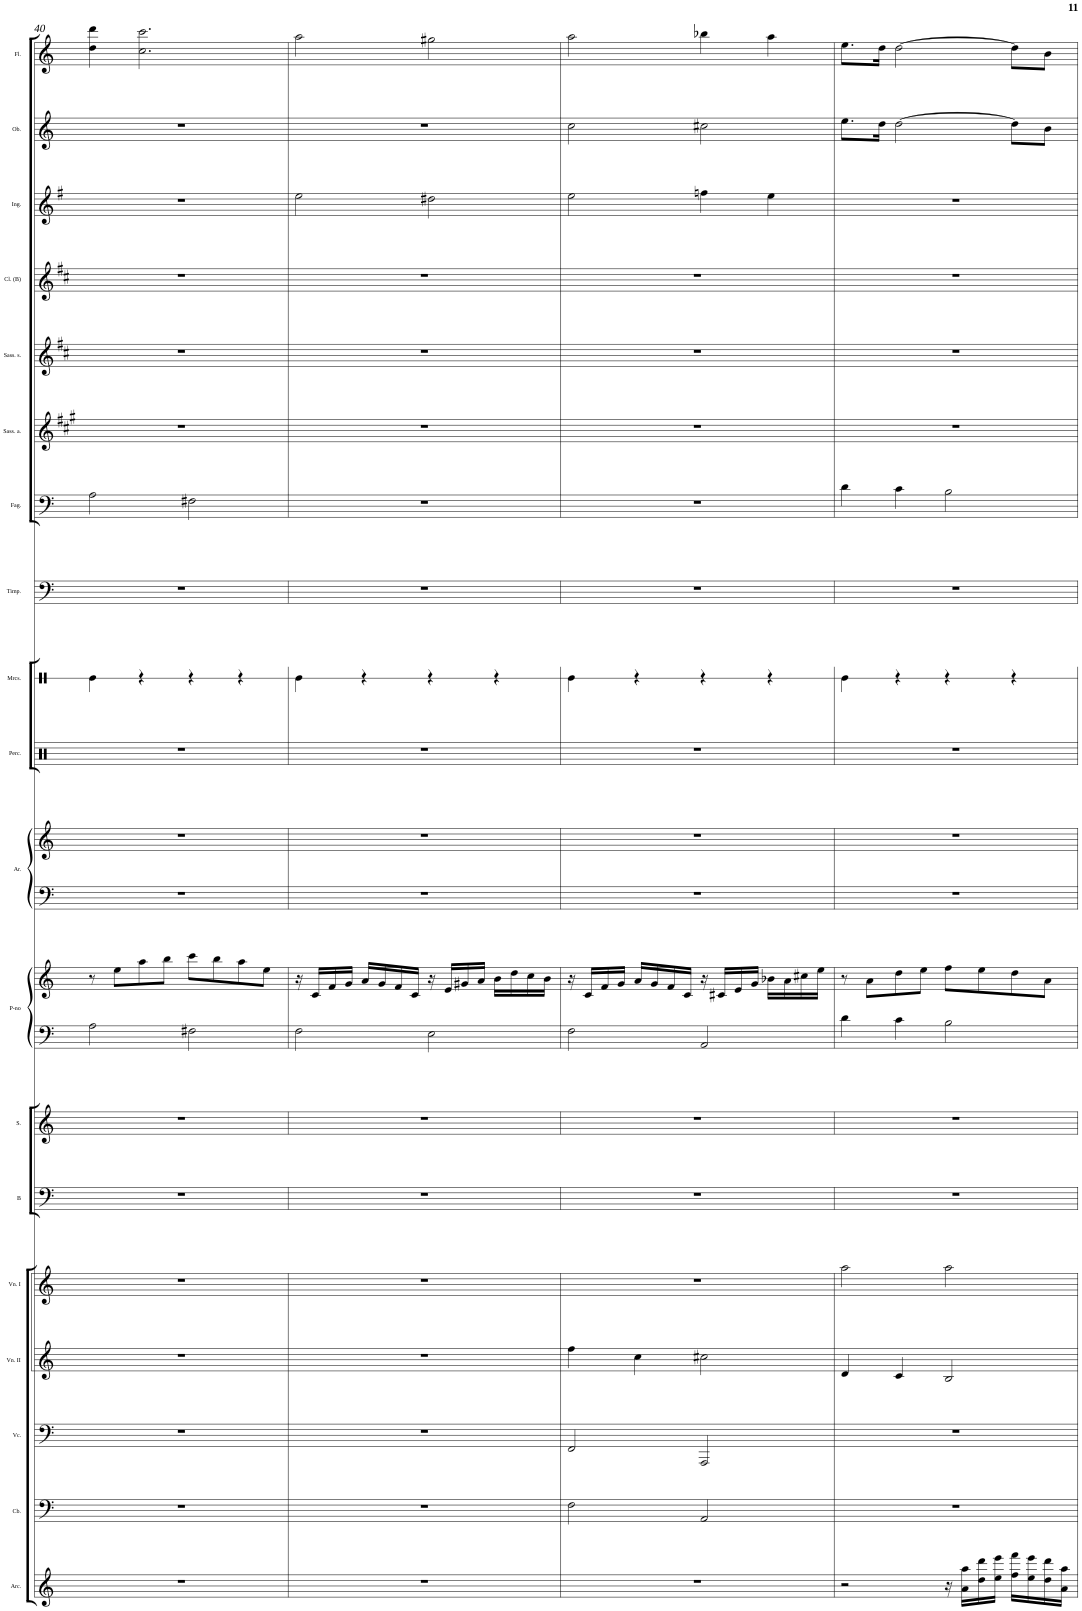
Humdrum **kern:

**kern	**kern	**kern	**kern	**kern	**kern	**kern	**kern	**kern	**kern	**kern	**kern	**kern	**kern	**kern	**kern	**kern	**kern	**kern	**kern	**kern
*part19	*part18	*part17	*part16	*part15	*part14	*part13	*part12	*part12	*part11	*part11	*part10	*part9	*part8	*part7	*part6	*part5	*part4	*part3	*part2	*part1
*staff21	*staff20	*staff19	*staff18	*staff17	*staff16	*staff15	*staff14	*staff13	*staff12	*staff11	*staff10	*staff9	*staff8	*staff7	*staff6	*staff5	*staff4	*staff3	*staff2	*staff1
*I"Archi	*I"Contrabass	*I"Violoncello	*I"Violino II	*I"Violino I	*I"Basso	*I"Soprano	*I"Piano	*	*I"Arpa	*	*I"Percussion	*I"Maracas	*I"Timpani	*I"Fagotto	*I"Sassofono alto	*I"Sassofono soprano	*I"Clarinetto in B	*I"Inglese	*I"Oboe	*I"Flauto
*I'Arc.	*I'Cb.	*I'Vc.	*I'Vn. II	*I'Vn. I	*I'B	*I'S.	*I'P-no	*	*I'Ar.	*	*I'Perc.	*I'Mrcs.	*I'Timp.	*I'Fag.	*I'Sass. a.	*I'Sass. s.	*I'Cl. (B)	*I'Ing.	*I'Ob.	*I'Fl.
!!LO:PB:g=z
*clefG2	*clefF4	*clefF4	*clefG2	*clefG2	*clefF4	*clefG2	*clefF4	*clefG2	*clefF4	*clefG2	*clefX	*clefX	*clefF4	*clefF4	*clefG2	*clefG2	*clefG2	*clefG2	*clefG2	*clefG2
*	*Trd7c12	*	*	*	*	*	*	*	*	*	*	*	*	*	*Trd5c9	*Trd1c2	*Trd1c2	*Trd4c7	*	*
*k[]	*k[]	*k[]	*k[]	*k[]	*k[]	*k[]	*k[]	*k[]	*k[]	*k[]	*k[]	*k[]	*k[]	*k[]	*k[f#c#g#]	*k[f#c#]	*k[f#c#]	*k[f#]	*k[]	*k[]
*M4/4	*M4/4	*M4/4	*M4/4	*M4/4	*M4/4	*M4/4	*M4/4	*M4/4	*M4/4	*M4/4	*M4/4	*M4/4	*M4/4	*M4/4	*M4/4	*M4/4	*M4/4	*M4/4	*M4/4	*M4/4
=40	=40	=40	=40	=40	=40	=40	=40	=40	=40	=40	=40	=40	=40	=40	=40	=40	=40	=40	=40	=40
1r	1r	1r	1r	1r	1r	1r	2A\	8r	1r	1r	1r	4Re\	1r	2A\	1r	1r	1r	1r	1r	4dd\ 4ddd\
.	.	.	.	.	.	.	.	8ee\L	.	.	.	.	.	.	.	.	.	.	.	.
.	.	.	.	.	.	.	.	8aa\	.	.	.	4r	.	.	.	.	.	.	.	2.cc\ 2.ccc\
.	.	.	.	.	.	.	.	8bb\J	.	.	.	.	.	.	.	.	.	.	.	.
.	.	.	.	.	.	.	2F#X\	8ccc\L	.	.	.	4r	.	2F#X\	.	.	.	.	.	.
.	.	.	.	.	.	.	.	8bb\	.	.	.	.	.	.	.	.	.	.	.	.
.	.	.	.	.	.	.	.	8aa\	.	.	.	4r	.	.	.	.	.	.	.	.
.	.	.	.	.	.	.	.	8ee\J	.	.	.	.	.	.	.	.	.	.	.	.
=41	=41	=41	=41	=41	=41	=41	=41	=41	=41	=41	=41	=41	=41	=41	=41	=41	=41	=41	=41	=41
1r	1r	1r	1r	1r	1r	1r	2F\	16r	1r	1r	1r	4Re\	1r	1r	1r	1r	1r	2ee\	1r	2aa\
.	.	.	.	.	.	.	.	16c/LL	.	.	.	.	.	.	.	.	.	.	.	.
.	.	.	.	.	.	.	.	16f/	.	.	.	.	.	.	.	.	.	.	.	.
.	.	.	.	.	.	.	.	16g/JJ	.	.	.	.	.	.	.	.	.	.	.	.
.	.	.	.	.	.	.	.	16a/LL	.	.	.	4r	.	.	.	.	.	.	.	.
.	.	.	.	.	.	.	.	16g/	.	.	.	.	.	.	.	.	.	.	.	.
.	.	.	.	.	.	.	.	16f/	.	.	.	.	.	.	.	.	.	.	.	.
.	.	.	.	.	.	.	.	16c/JJ	.	.	.	.	.	.	.	.	.	.	.	.
.	.	.	.	.	.	.	2E\	16r	.	.	.	4r	.	.	.	.	.	2dd#X\	.	2gg#X\
.	.	.	.	.	.	.	.	16e/LL	.	.	.	.	.	.	.	.	.	.	.	.
.	.	.	.	.	.	.	.	16g#X/	.	.	.	.	.	.	.	.	.	.	.	.
.	.	.	.	.	.	.	.	16a/JJ	.	.	.	.	.	.	.	.	.	.	.	.
.	.	.	.	.	.	.	.	16b\LL	.	.	.	4r	.	.	.	.	.	.	.	.
.	.	.	.	.	.	.	.	16dd\	.	.	.	.	.	.	.	.	.	.	.	.
.	.	.	.	.	.	.	.	16cc\	.	.	.	.	.	.	.	.	.	.	.	.
.	.	.	.	.	.	.	.	16b\JJ	.	.	.	.	.	.	.	.	.	.	.	.
=42	=42	=42	=42	=42	=42	=42	=42	=42	=42	=42	=42	=42	=42	=42	=42	=42	=42	=42	=42	=42
1r	2F\	2FF/	4ff\	1r	1r	1r	2F\	16r	1r	1r	1r	4Re\	1r	1r	1r	1r	1r	2ee\	2cc\	2aa\
.	.	.	.	.	.	.	.	16c/LL	.	.	.	.	.	.	.	.	.	.	.	.
.	.	.	.	.	.	.	.	16f/	.	.	.	.	.	.	.	.	.	.	.	.
.	.	.	.	.	.	.	.	16g/JJ	.	.	.	.	.	.	.	.	.	.	.	.
.	.	.	4cc\	.	.	.	.	16a/LL	.	.	.	4r	.	.	.	.	.	.	.	.
.	.	.	.	.	.	.	.	16g/	.	.	.	.	.	.	.	.	.	.	.	.
.	.	.	.	.	.	.	.	16f/	.	.	.	.	.	.	.	.	.	.	.	.
.	.	.	.	.	.	.	.	16c/JJ	.	.	.	.	.	.	.	.	.	.	.	.
.	2AA/	2AAA/	2cc#X\	.	.	.	2AA/	16r	.	.	.	4r	.	.	.	.	.	4ffn\	2cc#X\	4bb-X\
.	.	.	.	.	.	.	.	16c#X/LL	.	.	.	.	.	.	.	.	.	.	.	.
.	.	.	.	.	.	.	.	16e/	.	.	.	.	.	.	.	.	.	.	.	.
.	.	.	.	.	.	.	.	16g/JJ	.	.	.	.	.	.	.	.	.	.	.	.
.	.	.	.	.	.	.	.	16b-X\LL	.	.	.	4r	.	.	.	.	.	4ee\	.	4aa\
.	.	.	.	.	.	.	.	16a\	.	.	.	.	.	.	.	.	.	.	.	.
.	.	.	.	.	.	.	.	16cc#X\	.	.	.	.	.	.	.	.	.	.	.	.
.	.	.	.	.	.	.	.	16ee\JJ	.	.	.	.	.	.	.	.	.	.	.	.
=43	=43	=43	=43	=43	=43	=43	=43	=43	=43	=43	=43	=43	=43	=43	=43	=43	=43	=43	=43	=43
2r	1r	1r	4d/	2aa\	1r	1r	4d\	8r	1r	1r	1r	4Re\	1r	4d\	1r	1r	1r	1r	8.ee\L	8.ee\L
.	.	.	.	.	.	.	.	8a\L	.	.	.	.	.	.	.	.	.	.	.	.
.	.	.	.	.	.	.	.	.	.	.	.	.	.	.	.	.	.	.	16dd\Jk	16dd\Jk
.	.	.	4c/	.	.	.	4c\	8dd\	.	.	.	4r	.	4c\	.	.	.	.	[2dd\	[2dd\
.	.	.	.	.	.	.	.	8ee\J	.	.	.	.	.	.	.	.	.	.	.	.
16r	.	.	2B/	2aa\	.	.	2B\	8ff\L	.	.	.	4r	.	2B\	.	.	.	.	.	.
16a\ 16aa\LL	.	.	.	.	.	.	.	.	.	.	.	.	.	.	.	.	.	.	.	.
16dd\ 16ddd\	.	.	.	.	.	.	.	8ee\	.	.	.	.	.	.	.	.	.	.	.	.
16ee\ 16eee\JJ	.	.	.	.	.	.	.	.	.	.	.	.	.	.	.	.	.	.	.	.
16ff\ 16fff\LL	.	.	.	.	.	.	.	8dd\	.	.	.	4r	.	.	.	.	.	.	8dd\L]	8dd\L]
16ee\ 16eee\	.	.	.	.	.	.	.	.	.	.	.	.	.	.	.	.	.	.	.	.
16dd\ 16ddd\	.	.	.	.	.	.	.	8a\J	.	.	.	.	.	.	.	.	.	.	8b\J	8b\J
16a\ 16aa\JJ	.	.	.	.	.	.	.	.	.	.	.	.	.	.	.	.	.	.	.	.
=	=	=	=	=	=	=	=	=	=	=	=	=	=	=	=	=	=	=	=	=
*-	*-	*-	*-	*-	*-	*-	*-	*-	*-	*-	*-	*-	*-	*-	*-	*-	*-	*-	*-	*-
